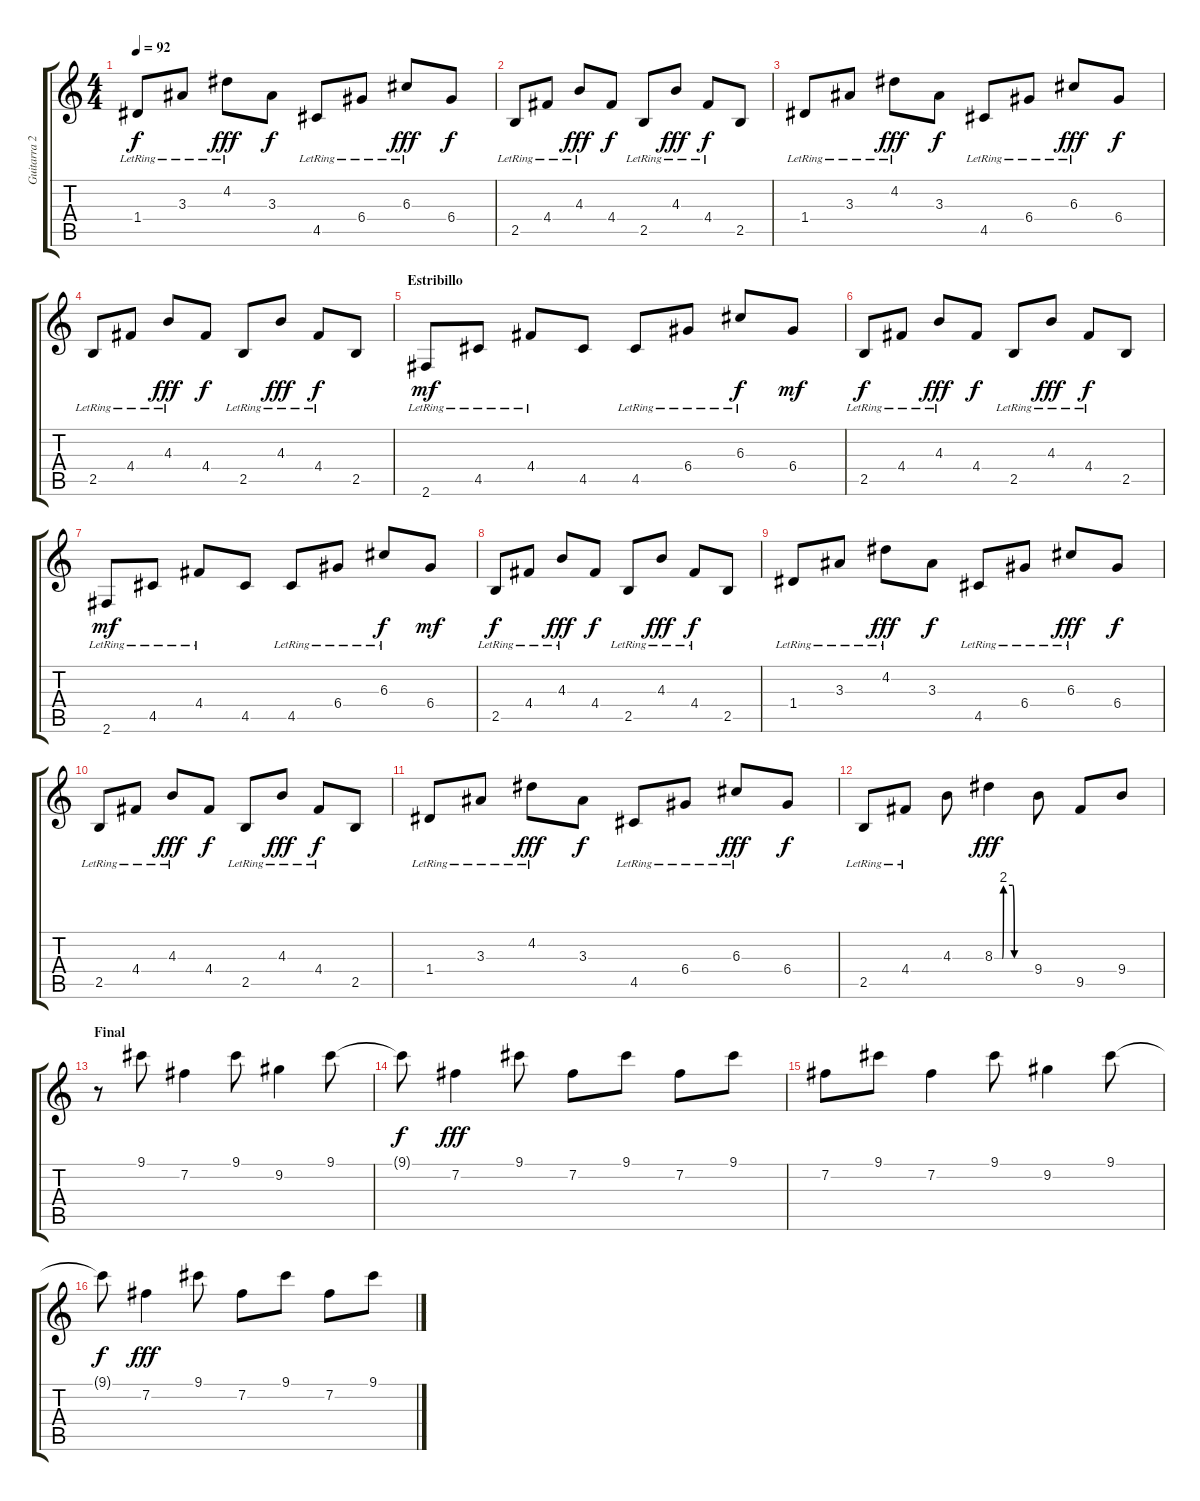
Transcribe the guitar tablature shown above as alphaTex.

\track ("Guitarra 2" "Guitarra 2") {instrument electricguitarclean}
\staff {score tabs}
\tuning (E4 B3 G3 D3 A2 E2) {hide}
\ts (4 4)
\tempo 92
\clef g2
\ks c
1.4{lr}.8{dy f} 3.3{lr}.8 4.2{lr}.8{dy fff} 3.3.8{dy f} 4.5{lr}.8 6.4{lr}.8 6.3{lr}.8{dy fff} 6.4.8{dy f} |
2.5{lr}.8 4.4{lr}.8 4.3{lr}.8{dy fff} 4.4.8{dy f} 2.5{lr}.8 4.3{lr}.8{dy fff} 4.4{lr}.8{dy f} 2.5.8 |
1.4{lr}.8 3.3{lr}.8 4.2{lr}.8{dy fff} 3.3.8{dy f} 4.5{lr}.8 6.4{lr}.8 6.3{lr}.8{dy fff} 6.4.8{dy f} |
2.5{lr}.8 4.4{lr}.8 4.3{lr}.8{dy fff} 4.4.8{dy f} 2.5{lr}.8 4.3{lr}.8{dy fff} 4.4{lr}.8{dy f} 2.5.8 |
\section ("" "Estribillo")
2.6{lr}.8{dy mf} 4.5{lr}.8 4.4{lr}.8 4.5.8 4.5{lr}.8 6.4{lr}.8 6.3{lr}.8{dy f} 6.4.8{dy mf} |
2.5{lr}.8{dy f} 4.4{lr}.8 4.3{lr}.8{dy fff} 4.4.8{dy f} 2.5{lr}.8 4.3{lr}.8{dy fff} 4.4{lr}.8{dy f} 2.5.8 |
2.6{lr}.8{dy mf} 4.5{lr}.8 4.4{lr}.8 4.5.8 4.5{lr}.8 6.4{lr}.8 6.3{lr}.8{dy f} 6.4.8{dy mf} |
2.5{lr}.8{dy f} 4.4{lr}.8 4.3{lr}.8{dy fff} 4.4.8{dy f} 2.5{lr}.8 4.3{lr}.8{dy fff} 4.4{lr}.8{dy f} 2.5.8 |
1.4{lr}.8 3.3{lr}.8 4.2{lr}.8{dy fff} 3.3.8{dy f} 4.5{lr}.8 6.4{lr}.8 6.3{lr}.8{dy fff} 6.4.8{dy f} |
2.5{lr}.8 4.4{lr}.8 4.3{lr}.8{dy fff} 4.4.8{dy f} 2.5{lr}.8 4.3{lr}.8{dy fff} 4.4{lr}.8{dy f} 2.5.8 |
1.4{lr}.8 3.3{lr}.8 4.2{lr}.8{dy fff} 3.3.8{dy f} 4.5{lr}.8 6.4{lr}.8 6.3{lr}.8{dy fff} 6.4.8{dy f} |
2.5{lr}.8 4.4{lr}.8 4.3.8 8.3{be (custom 0 0 13 0 15 8 30 8 33 0 60 0)}.4{dy fff} 9.4.8 9.5.8 9.4.8 |
\section ("" "Final")
r.8 9.1.8 7.2.4 9.1.8 9.2.4 9.1.8 |
9.1{t}.8{dy f} 7.2.4{dy fff} 9.1.8 7.2.8 9.1.8 7.2.8 9.1.8 |
7.2.8 9.1.8 7.2.4 9.1.8 9.2.4 9.1.8 |
9.1{t}.8{dy f} 7.2.4{dy fff} 9.1.8 7.2.8 9.1.8 7.2.8 9.1.8
